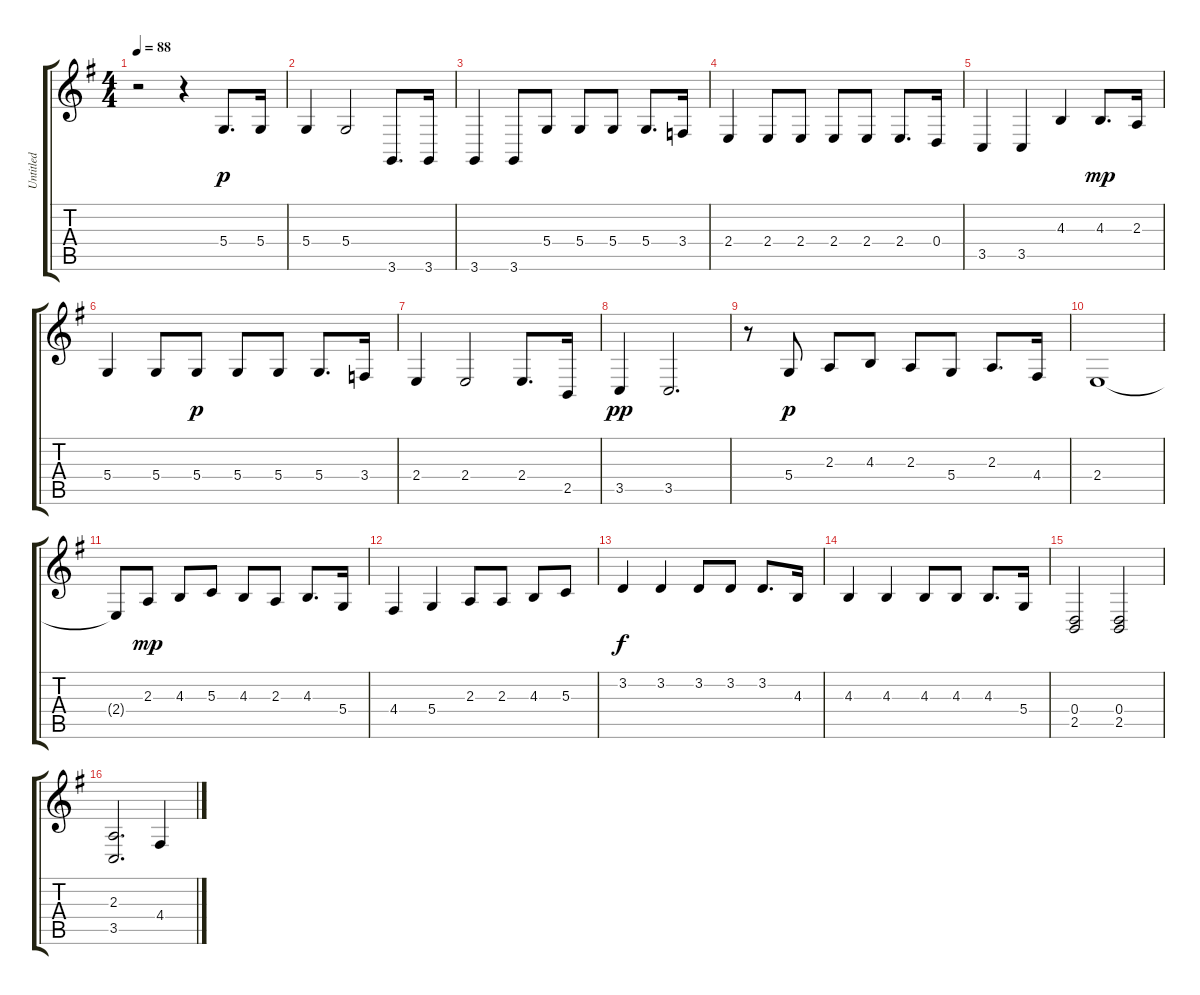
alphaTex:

\track ("Untitled" "Untitled") {instrument acousticgrandpiano}
\staff {score tabs}
\tuning (E4 B3 G3 D3 A2 E2) {hide}
\ts (4 4)
\tempo 88
\clef g2
\ks g
r.2{dy p instrument acousticgrandpiano} r.4 5.4.8{d} 5.4.16 |
5.4.4 5.4.2 3.6.8{d} 3.6.16 |
3.6.4 3.6.8 5.4.8 5.4.8 5.4.8 5.4.8{d} 3.4.16 |
2.4.4 2.4.8 2.4.8 2.4.8 2.4.8 2.4.8{d} 0.4.16 |
3.5.4 3.5.4 4.3.4 4.3.8{d dy mp} 2.3.16 |
5.4.4 5.4.8 5.4.8{dy p} 5.4.8 5.4.8 5.4.8{d} 3.4.16 |
2.4.4 2.4.2 2.4.8{d} 2.5.16 |
3.5.4{dy pp} 3.5.2{d} |
r.8 5.4.8{dy p} 2.3.8 4.3.8 2.3.8 5.4.8 2.3.8{d} 4.4.16 |
2.4.1 |
2.4{t}.8 2.3.8{dy mp} 4.3.8 5.3.8 4.3.8 2.3.8 4.3.8{d} 5.4.16 |
4.4.4 5.4.4 2.3.8 2.3.8 4.3.8 5.3.8 |
3.2.4{dy f} 3.2.4 3.2.8 3.2.8 3.2.8{d} 4.3.16 |
4.3.4 4.3.4 4.3.8 4.3.8 4.3.8{d} 5.4.16 |
(0.4 2.5).2 (0.4 2.5).2 |
(2.3 3.5).2{d} 4.4.4
